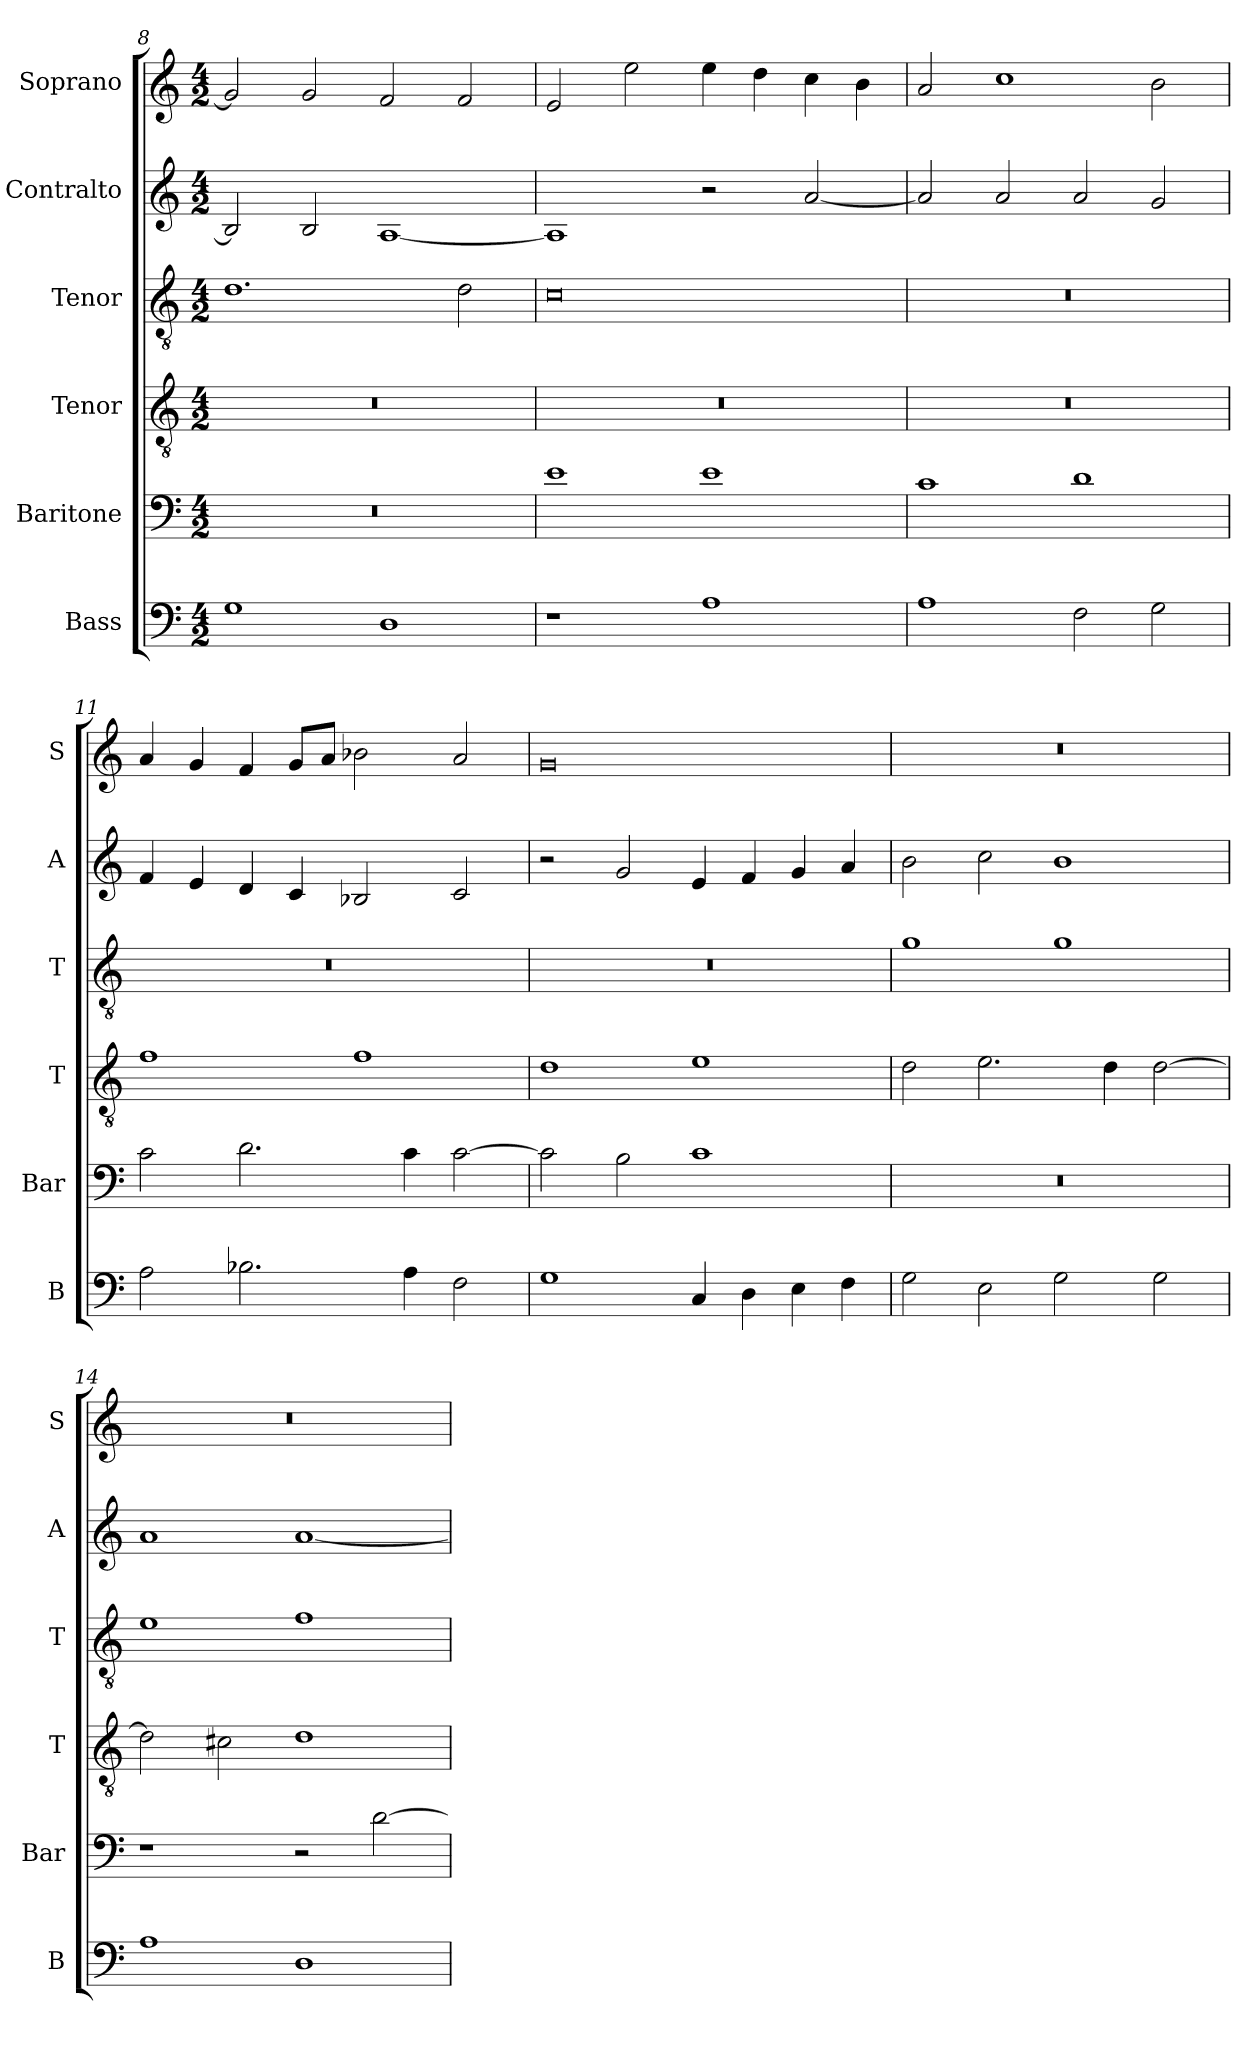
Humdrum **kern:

**kern	**kern	**kern	**kern	**kern	**kern
*part6	*part5	*part4	*part3	*part2	*part1
*staff6	*staff5	*staff4	*staff3	*staff2	*staff1
*I"Bass	*I"Baritone	*I"Tenor	*I"Tenor	*I"Contralto	*I"Soprano
*I'B	*I'Bar	*I'T	*I'T	*I'A	*I'S
*clefF4	*clefF4	*clefGv2	*clefGv2	*clefG2	*clefG2
*k[]	*k[]	*k[]	*k[]	*k[]	*k[]
*G:mix	*G:mix	*G:mix	*G:mix	*G:mix	*G:mix
*M4/2	*M4/2	*M4/2	*M4/2	*M4/2	*M4/2
=8	=8	=8	=8	=8	=8
1G	0r	0r	1.d	2B]	2g]
.	.	.	.	2B	2g
1D	.	.	.	[1A	2f
.	.	.	2d	.	2f
=9	=9	=9	=9	=9	=9
1r	1e	0r	0c	1A]	2e
.	.	.	.	.	2ee
1A	1e	.	.	2r	4ee
.	.	.	.	.	4dd
.	.	.	.	[2a	4cc
.	.	.	.	.	4b
=10	=10	=10	=10	=10	=10
1A	1c	0r	0r	2a]	2a
.	.	.	.	2a	1cc
2F	1d	.	.	2a	.
2G	.	.	.	2g	2b
=11	=11	=11	=11	=11	=11
2A	2c	1f	0r	4f	4a
.	.	.	.	4e	4g
2.B-X	2.d	.	.	4d	4f
.	.	.	.	4c	8g/L
.	.	.	.	.	8a/J
.	.	1f	.	2B-X	2b-X
4A	4c	.	.	.	.
2F	[2c	.	.	2c	2a
=12	=12	=12	=12	=12	=12
1G	2c]	1d	0r	2r	0g
.	2B	.	.	2g	.
4C	1c	1e	.	4e	.
4D	.	.	.	4f	.
4E	.	.	.	4g	.
4F	.	.	.	4a	.
=13	=13	=13	=13	=13	=13
2G	0r	2d	1g	2b	0r
2E	.	2.e	.	2cc	.
2G	.	.	1g	1b	.
.	.	4d	.	.	.
2G	.	[2d	.	.	.
=14	=14	=14	=14	=14	=14
1A	1r	2d]	1e	1a	0r
.	.	2c#X	.	.	.
1D	2r	1d	1f	[1a	.
.	[2d	.	.	.	.
=	=	=	=	=	=
*-	*-	*-	*-	*-	*-
